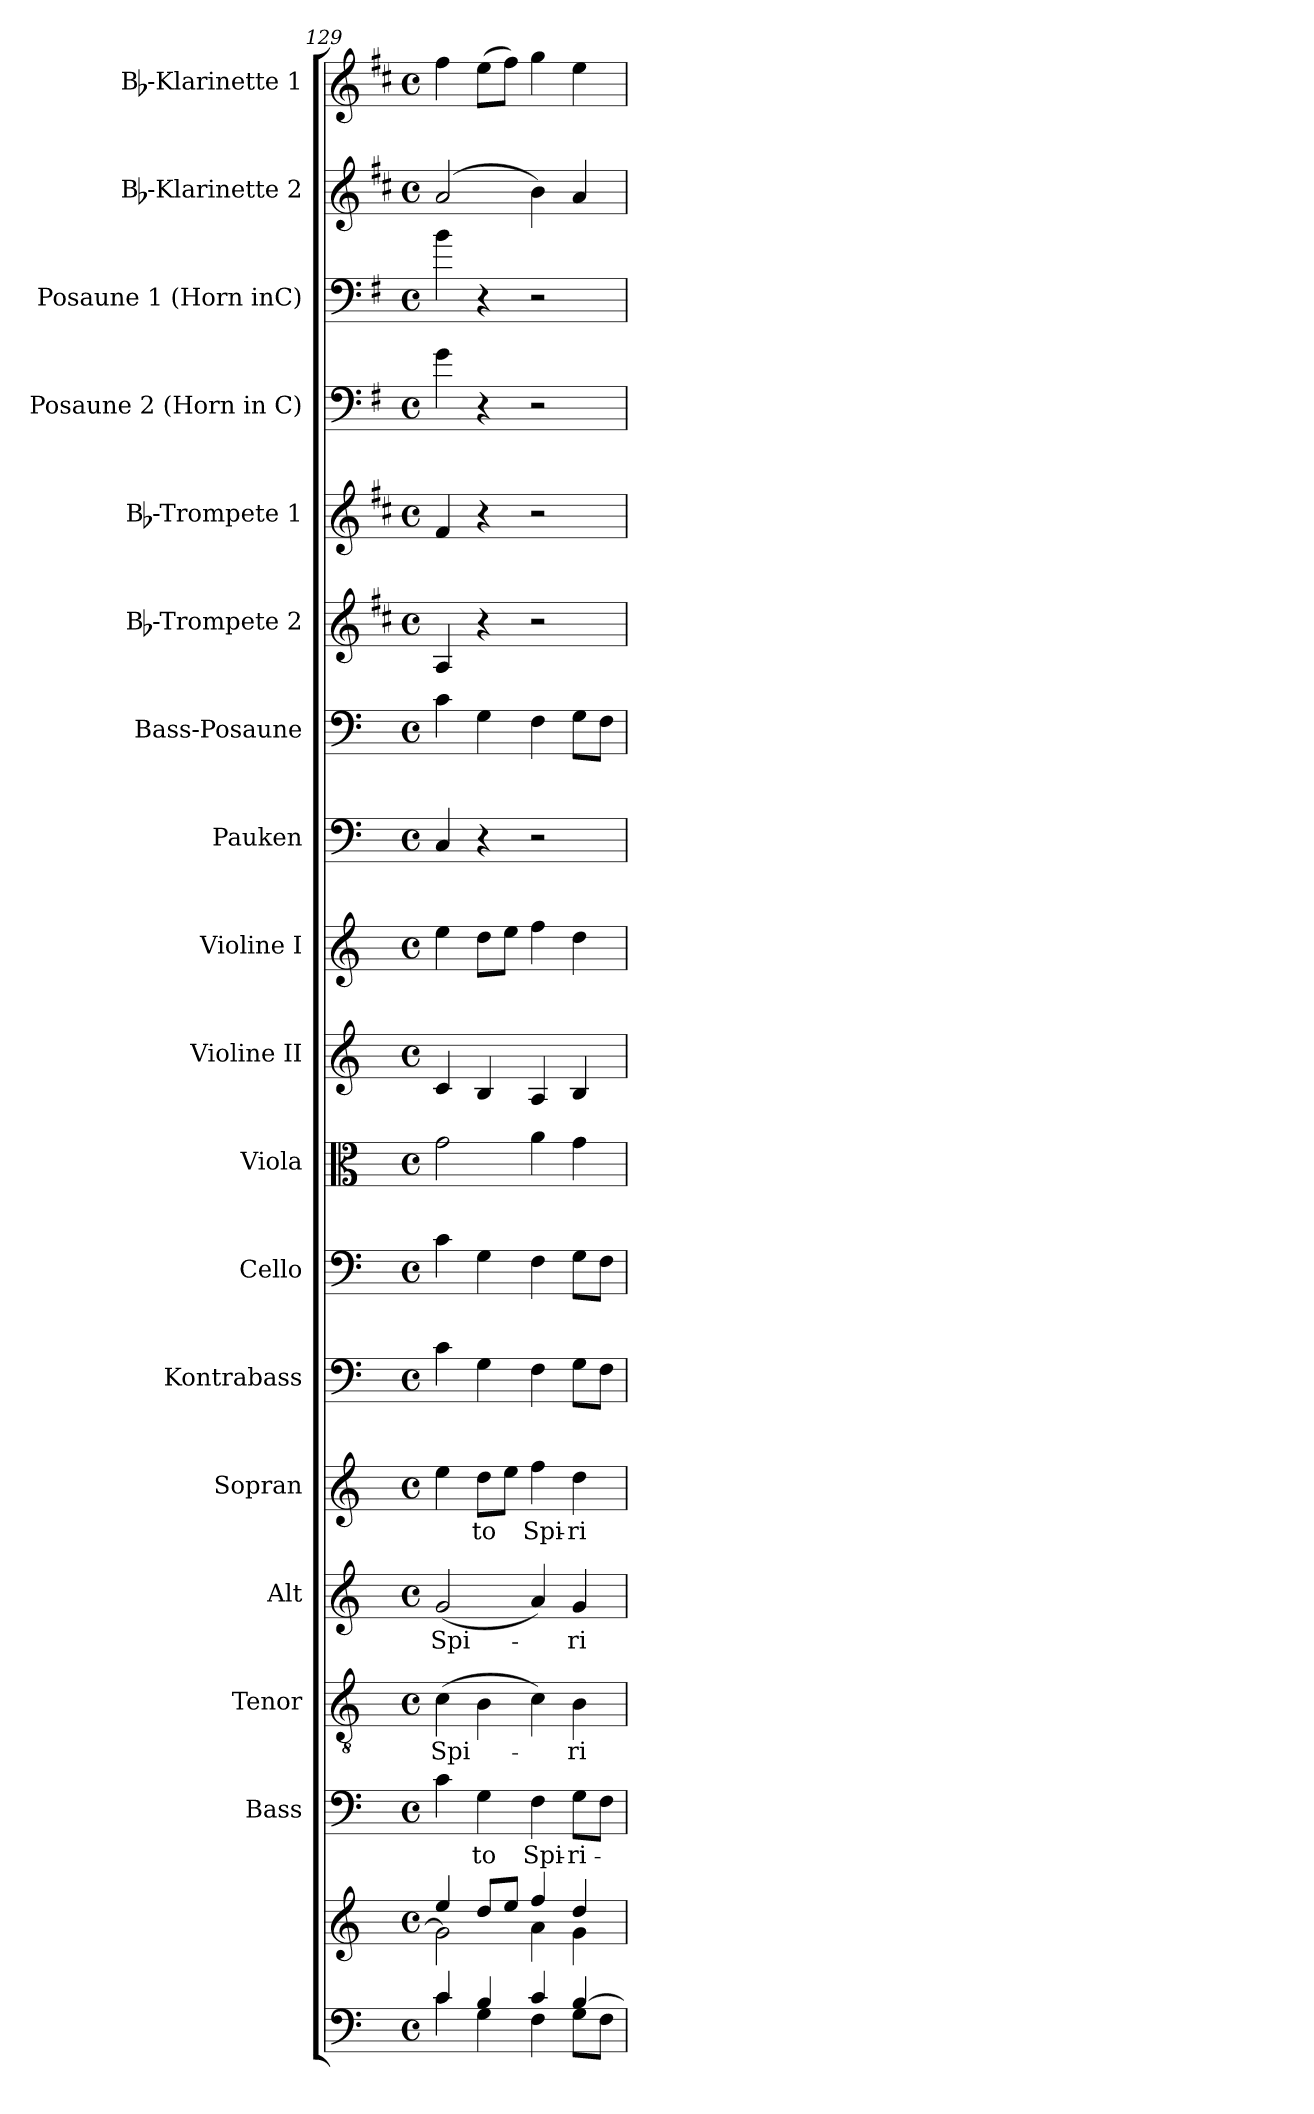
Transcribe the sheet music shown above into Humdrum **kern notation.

**kern	**kern	**kern	**text	**kern	**text	**kern	**text	**kern	**text	**kern	**kern	**kern	**kern	**kern	**kern	**kern	**kern	**kern	**kern	**kern	**kern	**kern
*part18	*part18	*part17	*part17	*part16	*part16	*part15	*part15	*part14	*part14	*part13	*part12	*part11	*part10	*part9	*part8	*part7	*part6	*part5	*part4	*part3	*part2	*part1
*staff19	*staff18	*staff17	*staff17	*staff16	*staff16	*staff15	*staff15	*staff14	*staff14	*staff13	*staff12	*staff11	*staff10	*staff9	*staff8	*staff7	*staff6	*staff5	*staff4	*staff3	*staff2	*staff1
*	*	*I"Bass	*	*I"Tenor	*	*I"Alt	*	*I"Sopran	*	*I"Kontrabass	*I"Cello	*I"Viola	*I"Violine II	*I"Violine I	*I"Pauken	*I"Bass-Posaune	*I"Bb-Trompete 2	*I"Bb-Trompete 1	*I"Posaune 2 (Horn in C)	*I"Posaune 1 (Horn inC)	*I"Bb-Klarinette 2	*I"Bb-Klarinette 1
*	*	*I'B.	*	*I'T.	*	*I'A.	*	*I'S.	*	*I'Kb.	*	*I'Vla.	*I'Vl. II	*I'Vl. I	*I'Pk.	*I'B-Pos.	*I'Bb Trp. 2	*I'Bb Trp. 1	*I'Pos. 2	*I'Pos. 1	*I'Bb Kl. 2	*I'Bb Kl. 1
*clefF4	*clefG2	*clefF4	*	*clefGv2	*	*clefG2	*	*clefG2	*	*clefF4	*clefF4	*clefC3	*clefG2	*clefG2	*clefF4	*clefF4	*clefG2	*clefG2	*clefF4	*clefF4	*clefG2	*clefG2
*	*	*	*	*	*	*	*	*	*	*ITrd7c12	*	*	*	*	*	*	*ITrd1c2	*ITrd1c2	*ITrd4c7	*ITrd4c7	*ITrd1c2	*ITrd1c2
*k[]	*k[]	*k[]	*	*k[]	*	*k[]	*	*k[]	*	*k[]	*k[]	*k[]	*k[]	*k[]	*k[]	*k[]	*k[]	*k[]	*k[]	*k[]	*k[]	*k[]
*C:	*C:	*C:	*	*C:	*	*C:	*	*C:	*	*C:	*C:	*C:	*C:	*C:	*C:	*C:	*C:	*C:	*C:	*C:	*C:	*C:
*M4/4	*M4/4	*M4/4	*	*M4/4	*	*M4/4	*	*M4/4	*	*M4/4	*M4/4	*M4/4	*M4/4	*M4/4	*M4/4	*M4/4	*M4/4	*M4/4	*M4/4	*M4/4	*M4/4	*M4/4
*met(c)	*met(c)	*met(c)	*	*met(c)	*	*met(c)	*	*met(c)	*	*met(c)	*met(c)	*met(c)	*met(c)	*met(c)	*met(c)	*met(c)	*met(c)	*met(c)	*met(c)	*met(c)	*met(c)	*met(c)
=129	=129	=129	=129	=129	=129	=129	=129	=129	=129	=129	=129	=129	=129	=129	=129	=129	=129	=129	=129	=129	=129	=129
*^	*^	*	*	*	*	*	*	*	*	*	*	*	*	*	*	*	*	*	*	*	*	*
!	!	!	!	!	!	!	!LO:LY:b	!	!LO:LY:b	!	!	!	!	!	!	!	!	!	!	!	!	!	!	!
4c/	4c\	4ee/	2g\]	4c\	.	(>4c\	Spi-	(<2g/	Spi-	4ee\	.	4C\	4c\	2g\	4c/	4ee\	4C/	4c\	4G/	4e/	4c\	4e\	(2g/	4ee\
!	!	!	!	!	!LO:LY:b	!	!	!	!	!	!LO:LY:b	!	!	!	!	!	!	!	!	!	!	!	!	!
4B/	4G\	8dd/L	.	4G\	-to	4B\	.	.	.	8dd\L	-to	4GG\	4G\	.	4B/	8dd\L	4r	4G\	4r	4r	4r	4r	.	(>8dd\L
.	.	8ee/J	.	.	.	.	.	.	.	8ee\J	.	.	.	.	.	8ee\J	.	.	.	.	.	.	.	8ee\J)
!	!	!	!	!	!LO:LY:b	!	!	!	!	!	!LO:LY:b	!	!	!	!	!	!	!	!	!	!	!	!	!
4c/	4F\	4ff/	4a\	4F\	Spi-	4c\)	.	4a/)	.	4ff\	Spi-	4FF\	4F\	4a\	4A/	4ff\	2r	4F\	2r	2r	2r	2r	4a\)	4ff\
!	!	!	!	!	!LO:LY:b	!	!LO:LY:b	!	!LO:LY:b	!	!LO:LY:b	!	!	!	!	!	!	!	!	!	!	!	!	!
[>4B/	8G\L	4dd/	4g\	8G\L	-ri-	4B\	-ri-	4g/	-ri-	4dd\	-ri-	8GG\L	8G\L	4g\	4B/	4dd\	.	8G\L	.	.	.	.	4g/	4dd\
.	8F\J	.	.	8F\J	.	.	.	.	.	.	.	8FF\J	8F\J	.	.	.	.	8F\J	.	.	.	.	.	.
*v	*v	*	*	*	*	*	*	*	*	*	*	*	*	*	*	*	*	*	*	*	*	*	*	*
*	*v	*v	*	*	*	*	*	*	*	*	*	*	*	*	*	*	*	*	*	*	*	*	*
=	=	=	=	=	=	=	=	=	=	=	=	=	=	=	=	=	=	=	=	=	=	=
*-	*-	*-	*-	*-	*-	*-	*-	*-	*-	*-	*-	*-	*-	*-	*-	*-	*-	*-	*-	*-	*-	*-
